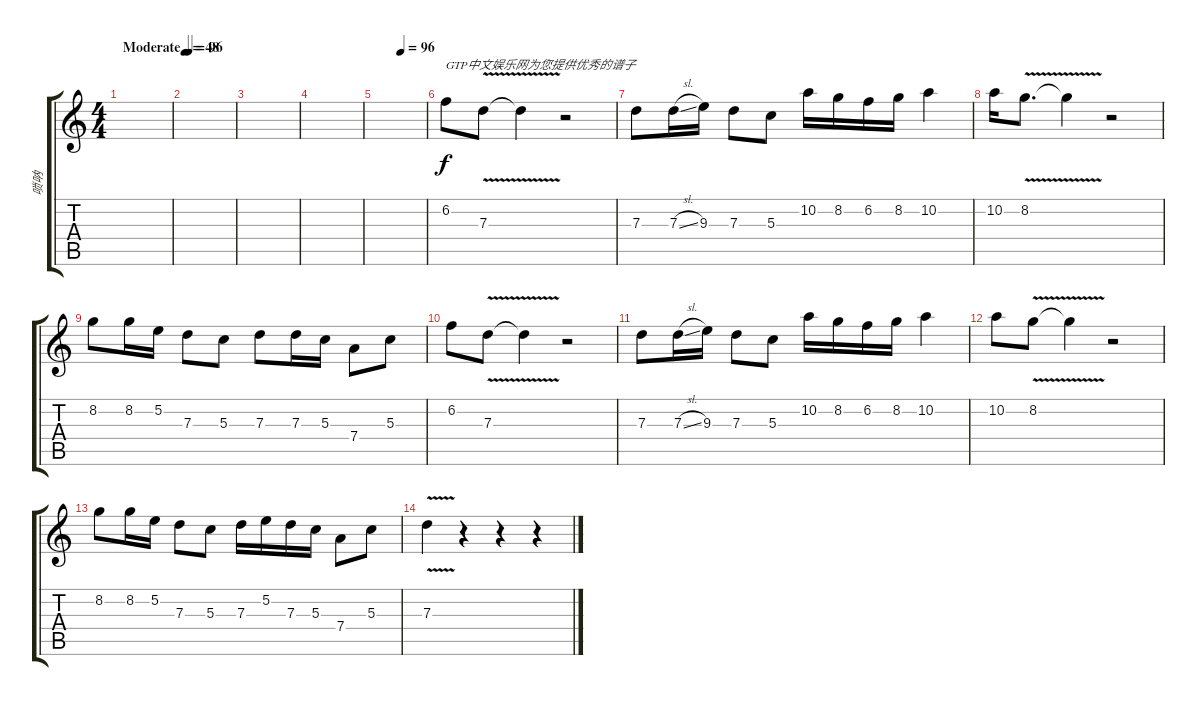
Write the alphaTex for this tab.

\track ("唢呐" "唢呐") {instrument distortionguitar}
\staff {score tabs}
\tuning (E4 B3 G3 D3 A2 E2) {hide}
\ts (4 4)
\tempo (96 "Moderate")
\clef g2
\ks c
|
\tempo 48
|
|
|
\tempo (96 0.5)
|
6.2.8{txt "GTP中文娱乐网为您提供优秀的谱子"} 7.3{v}.8 7.3{t}.4 r.2 |
7.3.8 7.3{sl}.16 9.3.16 7.3.8 5.3.8 10.2.16 8.2.16 6.2.16 8.2.16 10.2.4 |
10.2.16 8.2{v}.8{d} 8.2{t}.4 r.2 |
8.2.8 8.2.16 5.2.16 7.3.8 5.3.8 7.3.8 7.3.16 5.3.16 7.4.8 5.3.8 |
6.2.8 7.3{v}.8 7.3{t}.4 r.2 |
7.3.8 7.3{sl}.16 9.3.16 7.3.8 5.3.8 10.2.16 8.2.16 6.2.16 8.2.16 10.2.4 |
10.2.8 8.2{v}.8 8.2{t}.4 r.2 |
8.2.8 8.2.16 5.2.16 7.3.8 5.3.8 7.3.16 5.2.16 7.3.16 5.3.16 7.4.8 5.3.8 |
7.3{v}.4 r.4 r.4 r.4
